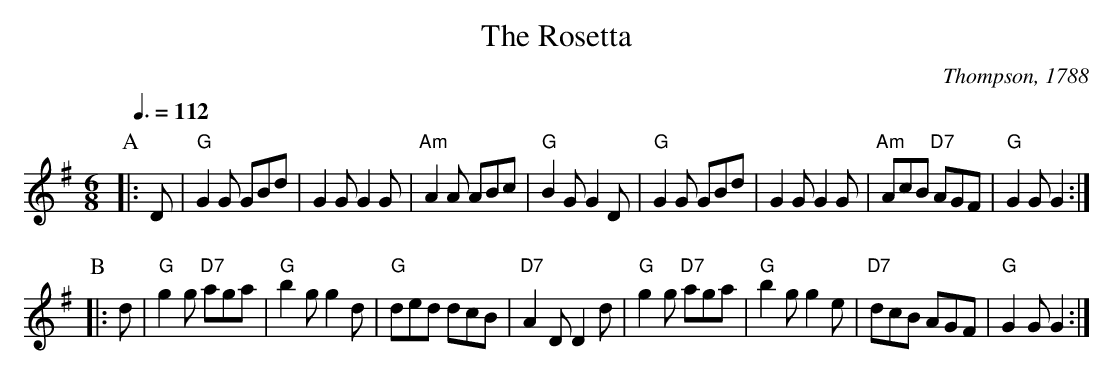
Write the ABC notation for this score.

X:1
T:The Rosetta
C:Thompson, 1788
M:6/8
L:1/8
Q:3/8=112
K:G
P:A
|: D | "G"G2G GBd | G2G G2G | "Am"A2A ABc | "G"B2G G2D |\
"G"G2G GBd | G2G G2G | "Am"AcB "D7"AGF | "G"G2G G2 :|
P:B
|: d | "G"g2g "D7"aga | "G"b2g g2d | "G"ded dcB | "D7"A2D D2d |\
"G"g2g "D7"aga | "G"b2g g2e | "D7"dcB AGF | "G"G2G G2 :|
